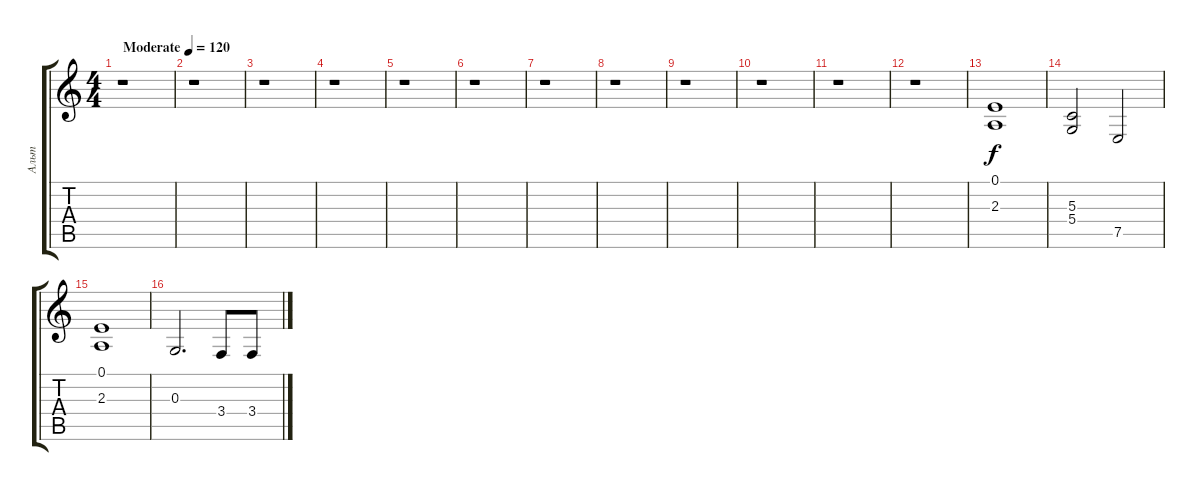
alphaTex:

\track ("Альт" "Альт") {instrument acousticgrandpiano}
\staff {score tabs}
\tuning (E4 B3 G3 D3 A2 E2) {hide}
\ts (4 4)
\tempo (120 "Moderate")
\clef g2
\ks c
r.1{dy f instrument acousticgrandpiano} |
r.1 |
r.1 |
r.1 |
r.1 |
r.1 |
r.1 |
r.1 |
r.1 |
r.1 |
r.1 |
r.1 |
(0.1 2.3).1 |
(5.3 5.4).2 7.5.2 |
(0.1 2.3).1 |
0.3.2{d} 3.4.8 3.4.8
